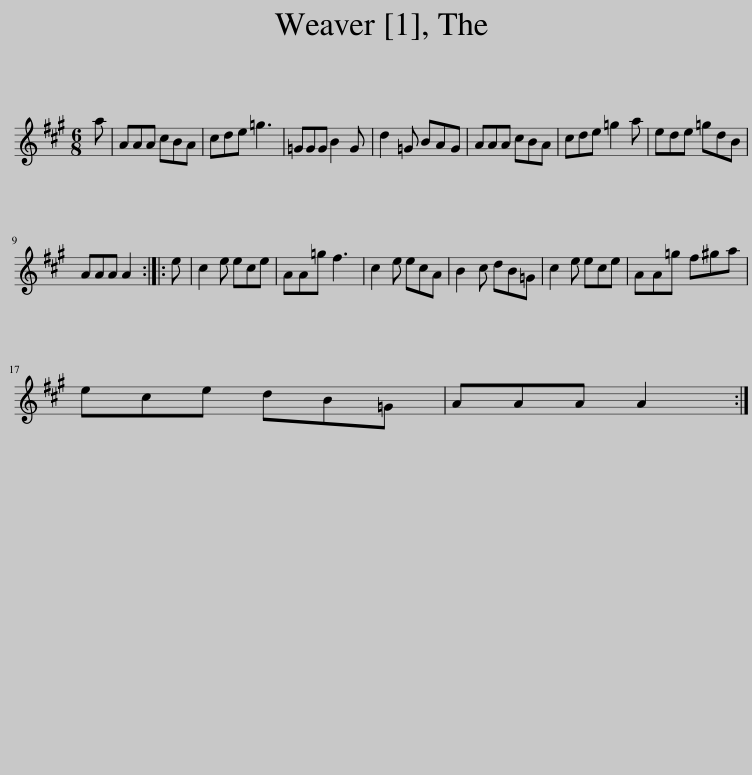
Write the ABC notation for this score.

X:1
L:1/8
M:6/8
I:linebreak $
K:A
V:1 treble
V:1
 a | AAA cBA | cde =g3 | =GGG B2 G | d2 =G BAG | %5
 AAA cBA | cde =g2 a | ede =gdB |$ AAA A2 :: e | %10
 c2 e ece | AA=g f3 | c2 e ecA | B2 c dB=G | c2 e ece | %15
 AA=g f^ga |$ ece dB=G | AAA A2 :| %18
